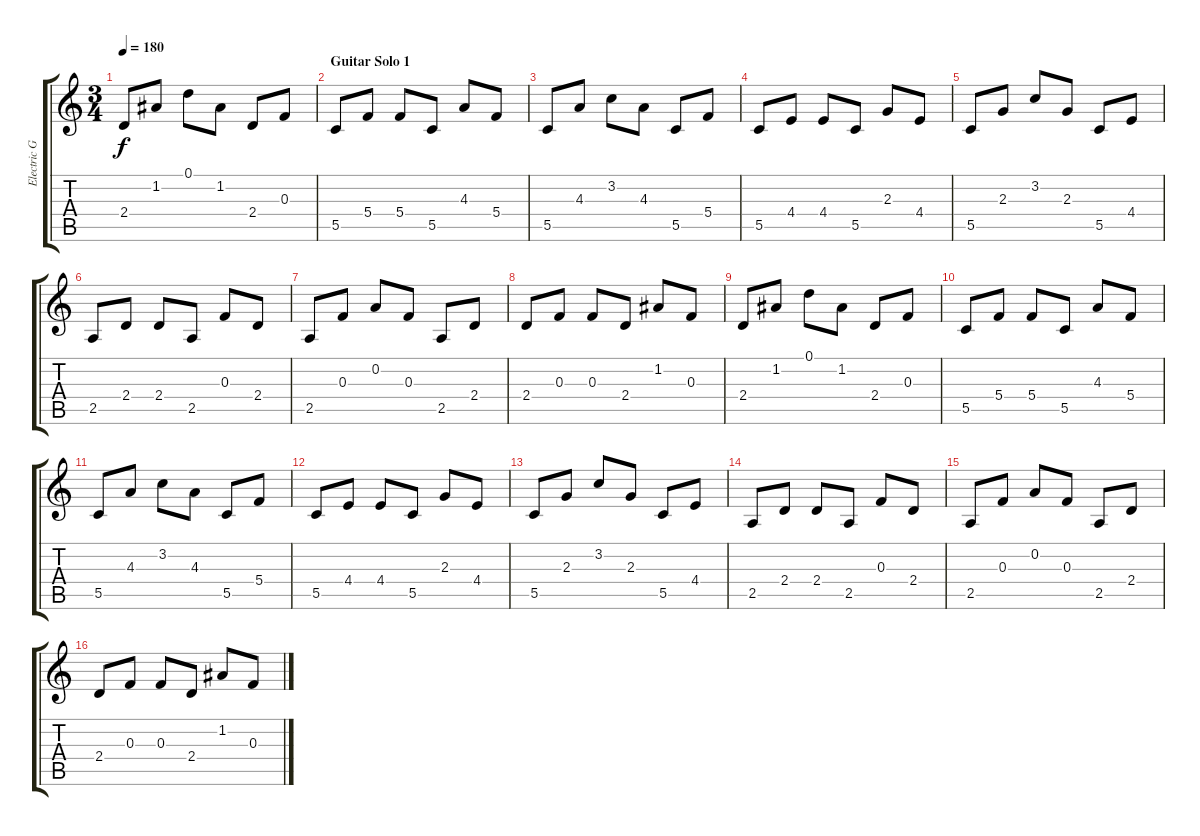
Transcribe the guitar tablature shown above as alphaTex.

\track ("Electric Guitar 2" "Electric G") {instrument distortionguitar}
\staff {score tabs}
\tuning (D4 A3 F3 C3 G2 D2) {hide}
\ts (3 4)
\tempo 180
\clef g2
\ks c
2.4.8{dy f} 1.2.8 0.1.8 1.2.8 2.4.8 0.3.8 |
\section ("" "Guitar Solo 1")
5.5.8 5.4.8 5.4.8 5.5.8 4.3.8 5.4.8 |
5.5.8 4.3.8 3.2.8 4.3.8 5.5.8 5.4.8 |
5.5.8 4.4.8 4.4.8 5.5.8 2.3.8 4.4.8 |
5.5.8 2.3.8 3.2.8 2.3.8 5.5.8 4.4.8 |
2.5.8 2.4.8 2.4.8 2.5.8 0.3.8 2.4.8 |
2.5.8 0.3.8 0.2.8 0.3.8 2.5.8 2.4.8 |
2.4.8 0.3.8 0.3.8 2.4.8 1.2.8 0.3.8 |
2.4.8 1.2.8 0.1.8 1.2.8 2.4.8 0.3.8 |
5.5.8 5.4.8 5.4.8 5.5.8 4.3.8 5.4.8 |
5.5.8 4.3.8 3.2.8 4.3.8 5.5.8 5.4.8 |
5.5.8 4.4.8 4.4.8 5.5.8 2.3.8 4.4.8 |
5.5.8 2.3.8 3.2.8 2.3.8 5.5.8 4.4.8 |
2.5.8 2.4.8 2.4.8 2.5.8 0.3.8 2.4.8 |
2.5.8 0.3.8 0.2.8 0.3.8 2.5.8 2.4.8 |
2.4.8 0.3.8 0.3.8 2.4.8 1.2.8 0.3.8
